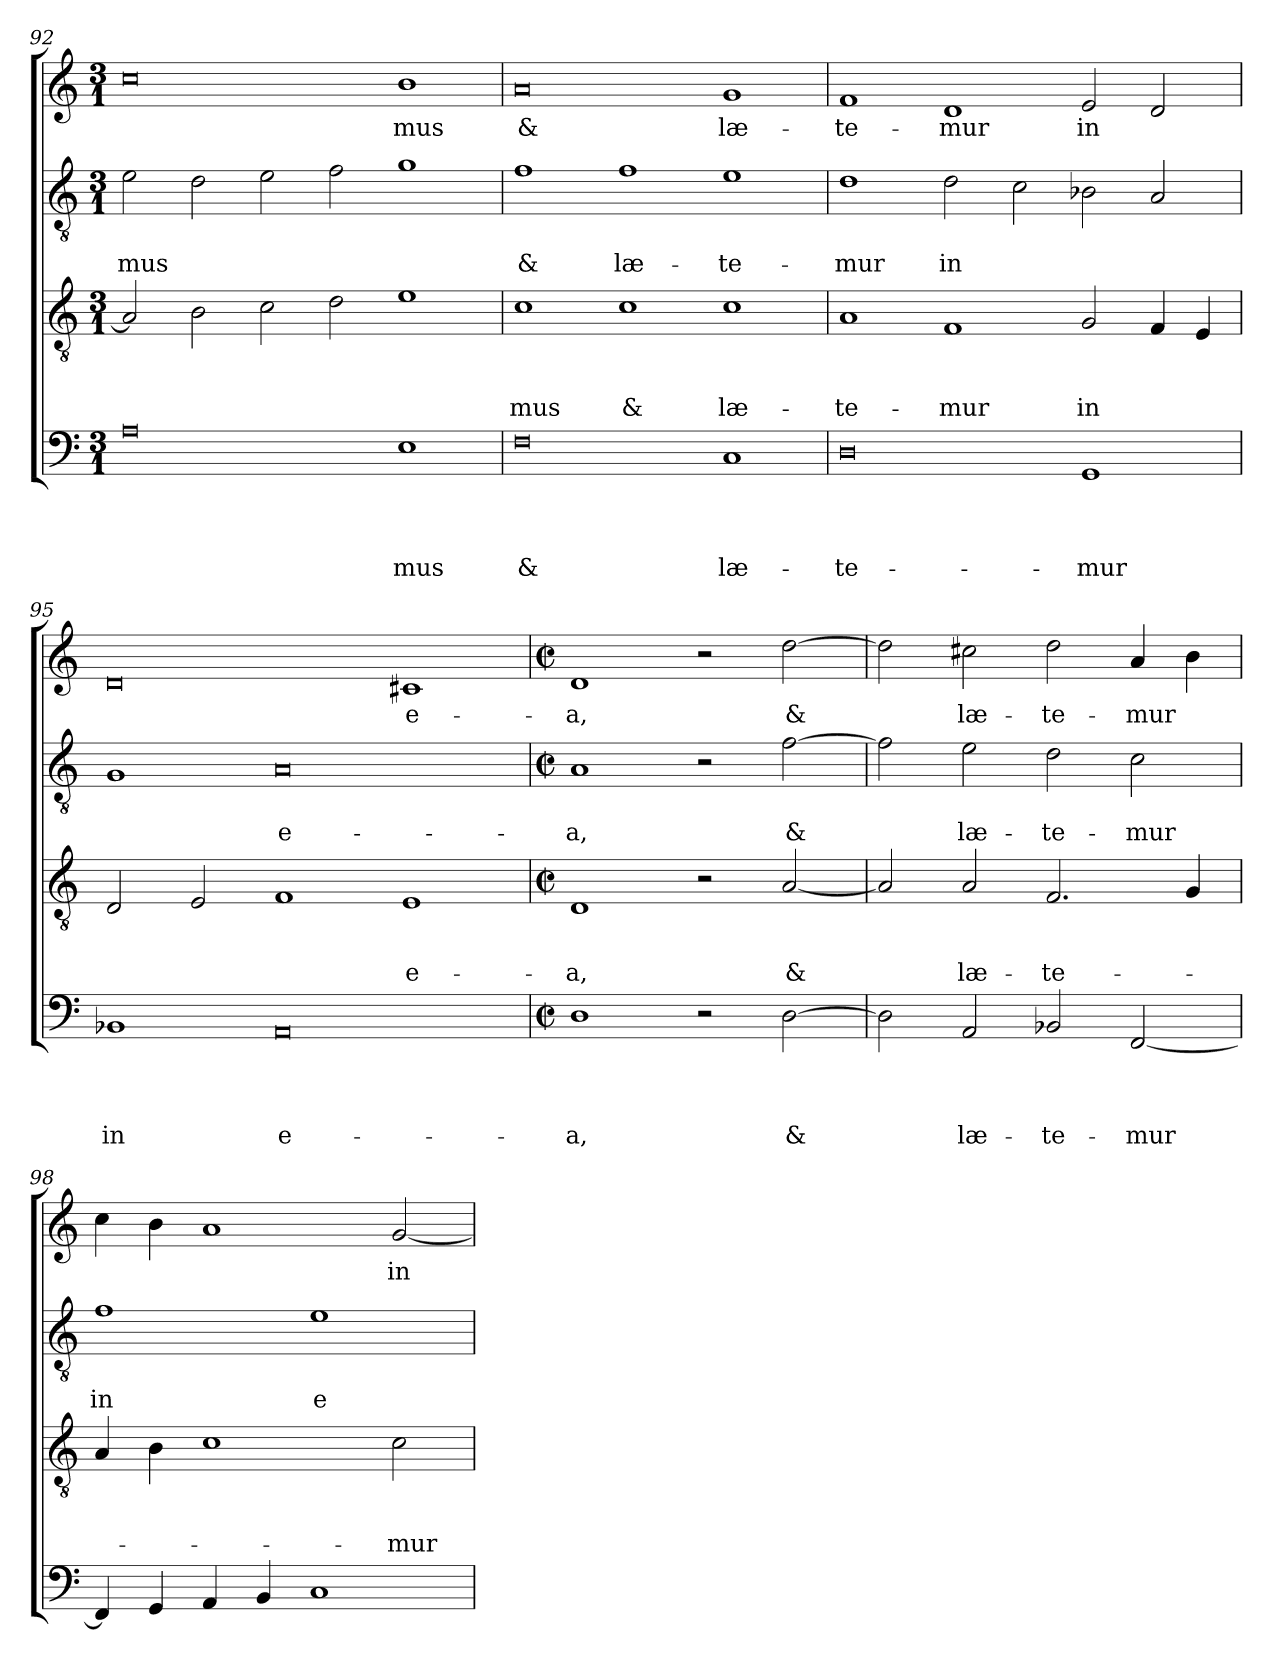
**kern	**text	**text	**text	**text	**kern	**text	**text	**text	**kern	**text	**text	**kern	**text
*part4	*part4	*part4	*part4	*part4	*part3	*part3	*part3	*part3	*part2	*part2	*part2	*part1	*part1
*staff4	*staff4	*staff4	*staff4	*staff4	*staff3	*staff3	*staff3	*staff3	*staff2	*staff2	*staff2	*staff1	*staff1
*clefF4	*	*	*	*	*clefGv2	*	*	*	*clefGv2	*	*	*clefG2	*
*k[]	*	*	*	*	*k[]	*	*	*	*k[]	*	*	*k[]	*
*C:	*	*	*	*	*C:	*	*	*	*C:	*	*	*C:	*
*M3/1	*	*	*	*	*M3/1	*	*	*	*M3/1	*	*	*M3/1	*
=92	=92	=92	=92	=92	=92	=92	=92	=92	=92	=92	=92	=92	=92
!	!	!	!	!	!	!	!	!	!	!	!LO:LY:b	!	!
0A	.	.	.	.	2A/]	.	.	.	2e\	.	-mus	0cc	.
.	.	.	.	.	2B\	.	.	.	2d\	.	.	.	.
.	.	.	.	.	2c\	.	.	.	2e\	.	.	.	.
.	.	.	.	.	2d\	.	.	.	2f\	.	.	.	.
!	!	!	!	!LO:LY:b	!	!	!	!	!	!	!	!	!LO:LY:b
1E	.	.	.	-mus	1e	.	.	.	1g	.	.	1b	-mus
=93	=93	=93	=93	=93	=93	=93	=93	=93	=93	=93	=93	=93	=93
!	!	!	!	!LO:LY:b	!	!	!	!LO:LY:b	!	!	!LO:LY:b	!	!LO:LY:b
0F	.	.	.	&	1c	.	.	-mus	1f	.	&	0a	&
!	!	!	!	!	!	!	!	!LO:LY:b	!	!	!LO:LY:b	!	!
.	.	.	.	.	1c	.	.	&	1f	.	læ-	.	.
!	!	!	!	!LO:LY:b	!	!	!	!LO:LY:b	!	!	!LO:LY:b	!	!LO:LY:b
1C	.	.	.	læ-	1c	.	.	læ-	1e	.	-te-	1g	læ-
=94	=94	=94	=94	=94	=94	=94	=94	=94	=94	=94	=94	=94	=94
!	!	!	!	!LO:LY:b	!	!	!	!LO:LY:b	!	!	!LO:LY:b	!	!LO:LY:b
0D	.	.	.	-te-	1A	.	.	-te-	1d	.	-mur	1f	-te-
!	!	!	!	!	!	!	!	!LO:LY:b	!	!	!LO:LY:b	!	!LO:LY:b
.	.	.	.	.	1F	.	.	-mur	2d\	.	in	1d	-mur
.	.	.	.	.	.	.	.	.	2c\	.	.	.	.
!	!	!	!	!LO:LY:b	!	!	!	!LO:LY:b	!	!	!	!	!LO:LY:b
1GG	.	.	.	-mur	2G/	.	.	in	2B-X\	.	.	2e/	in
.	.	.	.	.	4F/	.	.	.	2A/	.	.	2d/	.
.	.	.	.	.	4E/	.	.	.	.	.	.	.	.
=95	=95	=95	=95	=95	=95	=95	=95	=95	=95	=95	=95	=95	=95
!	!	!	!	!LO:LY:b	!	!	!	!	!	!	!	!	!
1BB-X	.	.	.	in	2D/	.	.	.	1G	.	.	0d	.
.	.	.	.	.	2E/	.	.	.	.	.	.	.	.
!	!	!	!	!LO:LY:b	!	!	!	!	!	!	!LO:LY:b	!	!
0AA	.	.	.	e-	1F	.	.	.	0A	.	e-	.	.
!	!	!	!	!	!	!	!	!LO:LY:b	!	!	!	!	!LO:LY:b
.	.	.	.	.	1E	.	.	e-	.	.	.	1c#X	e-
!!LO:LB:g=z
=96	=96	=96	=96	=96	=96	=96	=96	=96	=96	=96	=96	=96	=96
*M2/2	*	*	*	*	*M2/2	*	*	*	*M2/2	*	*	*M2/2	*
*met(c|)	*	*	*	*	*met(c|)	*	*	*	*met(c|)	*	*	*met(c|)	*
!	!	!	!	!LO:LY:b	!	!	!	!LO:LY:b	!	!	!LO:LY:b	!	!LO:LY:b
1D	.	.	.	-a,	1D	.	.	-a,	1A	.	-a,	1d	-a,
2r	.	.	.	.	2r	.	.	.	2r	.	.	2r	.
!	!	!	!	!LO:LY:b	!	!	!	!LO:LY:b	!	!	!LO:LY:b	!	!LO:LY:b
[2D\	.	.	.	&	[2A/	.	.	&	[2f\	.	&	[2dd\	&
=97	=97	=97	=97	=97	=97	=97	=97	=97	=97	=97	=97	=97	=97
2D\]	.	.	.	.	2A/]	.	.	.	2f\]	.	.	2dd\]	.
!	!	!	!	!LO:LY:b	!	!	!	!LO:LY:b	!	!	!LO:LY:b	!	!LO:LY:b
2AA/	.	.	.	læ-	2A/	.	.	læ-	2e\	.	læ-	2cc#X\	læ-
!	!	!	!	!LO:LY:b	!	!	!	!LO:LY:b	!	!	!LO:LY:b	!	!LO:LY:b
2BB-X/	.	.	.	-te-	2.F/	.	.	-te-	2d\	.	-te-	2dd\	-te-
!	!	!	!	!LO:LY:b	!	!	!	!	!	!	!LO:LY:b	!	!LO:LY:b
[2FF/	.	.	.	-mur	.	.	.	.	2c\	.	-mur	4a/	-mur
.	.	.	.	.	4G/	.	.	.	.	.	.	4b\	.
=98	=98	=98	=98	=98	=98	=98	=98	=98	=98	=98	=98	=98	=98
!	!	!	!	!	!	!	!	!	!	!	!LO:LY:b	!	!
4FF/]	.	.	.	.	4A/	.	.	.	1f	.	in	4cc\	.
4GG/	.	.	.	.	4B\	.	.	.	.	.	.	4b\	.
4AA/	.	.	.	.	1c	.	.	.	.	.	.	1a	.
4BB/	.	.	.	.	.	.	.	.	.	.	.	.	.
!	!	!	!	!	!	!	!	!	!	!	!LO:LY:b	!	!
1C	.	.	.	.	.	.	.	.	1e	.	e-	.	.
!	!	!	!	!	!	!	!	!LO:LY:b	!	!	!	!	!LO:LY:b
.	.	.	.	.	2c\	.	.	-mur	.	.	.	[2g/	in
=	=	=	=	=	=	=	=	=	=	=	=	=	=
*-	*-	*-	*-	*-	*-	*-	*-	*-	*-	*-	*-	*-	*-
